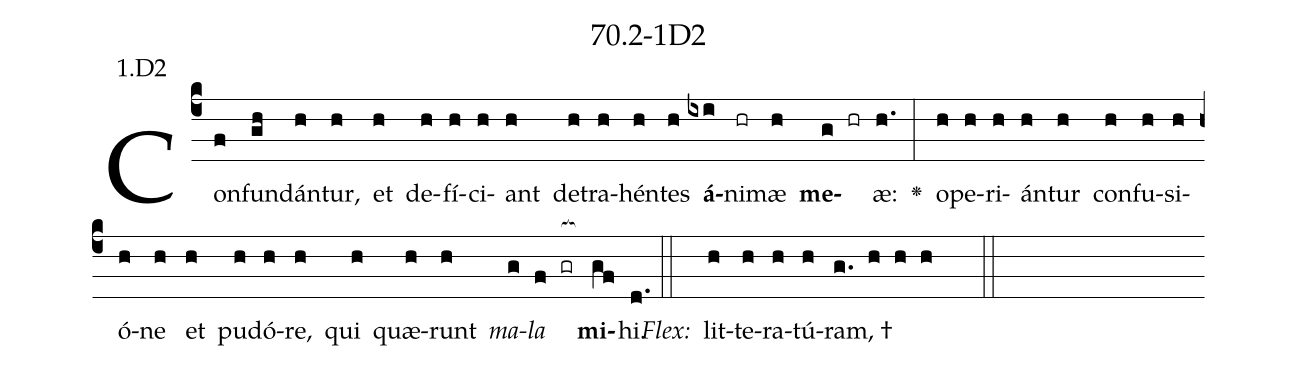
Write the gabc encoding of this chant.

name: 70.2-1D2;
annotation: 1.D2;
%%
(c4)Con(f)fun(gh)dán(h)tur,(h) et(h) de(h)fí(h)ci(h)ant(h) de(h)tra(h)hén(h)tes(h) <b>á</b>(ixi)ni(hr)mæ(h) <b>me</b>(g hr)æ:(h.) <v>\greheightstar</v>(:) o(h)pe(h)ri(h)án(h)tur(h) con(h)fu(h)si(h)ó(h)ne(h) et(h) pu(h)dó(h)re,(h) qui(h) quæ(h)runt(h) <i>ma</i>(g)<i>la</i>(f gr[ocb:1{]) <b>mi</b>(gf[ocb:0}])hi.(d.) (::)
<i>Flex:</i>()  lit(h)te(h)ra(h)tú(h)ram, †(g. h h h  ::)

%E(h) u(h) o(g) u(f) a(gf) e.(d.) (::)
